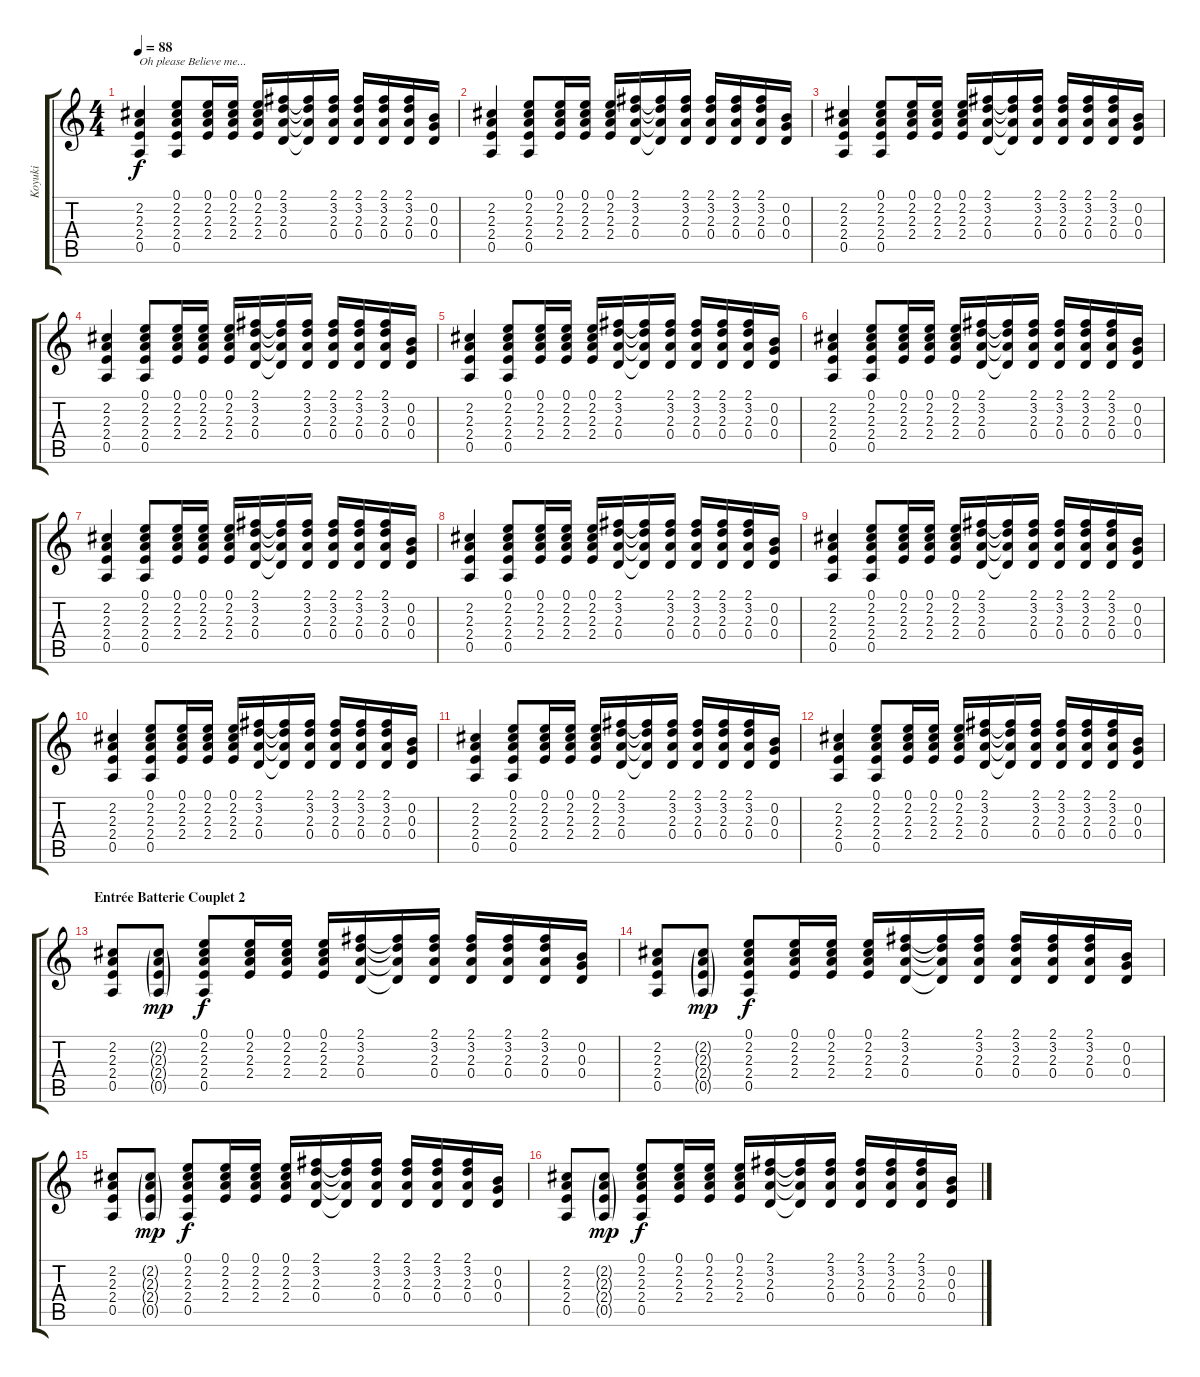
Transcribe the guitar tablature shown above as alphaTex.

\track ("Koyuki" "Koyuki") {instrument acousticguitarnylon}
\staff {score tabs}
\tuning (E4 B3 G3 D3 A2 E2) {hide}
\ts (4 4)
\tempo 88
\clef g2
\ks c
(2.2 2.3 2.4 0.5).4{txt "Oh please Believe me..." dy f} (0.1 2.2 2.3 2.4 0.5).8 (0.1 2.2 2.3 2.4).16 (0.1 2.2 2.3 2.4).16 (0.1 2.2 2.3 2.4).16 (2.1 3.2 2.3 0.4).16 (2.1{t} 3.2{t} 2.3{t} 0.4{t}).16 (2.1 3.2 2.3 0.4).16 (2.1 3.2 2.3 0.4).16 (2.1 3.2 2.3 0.4).16 (2.1 3.2 2.3 0.4).16 (0.2 0.3 0.4).16 |
(2.2 2.3 2.4 0.5).4 (0.1 2.2 2.3 2.4 0.5).8 (0.1 2.2 2.3 2.4).16 (0.1 2.2 2.3 2.4).16 (0.1 2.2 2.3 2.4).16 (2.1 3.2 2.3 0.4).16 (2.1{t} 3.2{t} 2.3{t} 0.4{t}).16 (2.1 3.2 2.3 0.4).16 (2.1 3.2 2.3 0.4).16 (2.1 3.2 2.3 0.4).16 (2.1 3.2 2.3 0.4).16 (0.2 0.3 0.4).16 |
(2.2 2.3 2.4 0.5).4 (0.1 2.2 2.3 2.4 0.5).8 (0.1 2.2 2.3 2.4).16 (0.1 2.2 2.3 2.4).16 (0.1 2.2 2.3 2.4).16 (2.1 3.2 2.3 0.4).16 (2.1{t} 3.2{t} 2.3{t} 0.4{t}).16 (2.1 3.2 2.3 0.4).16 (2.1 3.2 2.3 0.4).16 (2.1 3.2 2.3 0.4).16 (2.1 3.2 2.3 0.4).16 (0.2 0.3 0.4).16 |
(2.2 2.3 2.4 0.5).4 (0.1 2.2 2.3 2.4 0.5).8 (0.1 2.2 2.3 2.4).16 (0.1 2.2 2.3 2.4).16 (0.1 2.2 2.3 2.4).16 (2.1 3.2 2.3 0.4).16 (2.1{t} 3.2{t} 2.3{t} 0.4{t}).16 (2.1 3.2 2.3 0.4).16 (2.1 3.2 2.3 0.4).16 (2.1 3.2 2.3 0.4).16 (2.1 3.2 2.3 0.4).16 (0.2 0.3 0.4).16 |
(2.2 2.3 2.4 0.5).4 (0.1 2.2 2.3 2.4 0.5).8 (0.1 2.2 2.3 2.4).16 (0.1 2.2 2.3 2.4).16 (0.1 2.2 2.3 2.4).16 (2.1 3.2 2.3 0.4).16 (2.1{t} 3.2{t} 2.3{t} 0.4{t}).16 (2.1 3.2 2.3 0.4).16 (2.1 3.2 2.3 0.4).16 (2.1 3.2 2.3 0.4).16 (2.1 3.2 2.3 0.4).16 (0.2 0.3 0.4).16 |
(2.2 2.3 2.4 0.5).4 (0.1 2.2 2.3 2.4 0.5).8 (0.1 2.2 2.3 2.4).16 (0.1 2.2 2.3 2.4).16 (0.1 2.2 2.3 2.4).16 (2.1 3.2 2.3 0.4).16 (2.1{t} 3.2{t} 2.3{t} 0.4{t}).16 (2.1 3.2 2.3 0.4).16 (2.1 3.2 2.3 0.4).16 (2.1 3.2 2.3 0.4).16 (2.1 3.2 2.3 0.4).16 (0.2 0.3 0.4).16 |
(2.2 2.3 2.4 0.5).4 (0.1 2.2 2.3 2.4 0.5).8 (0.1 2.2 2.3 2.4).16 (0.1 2.2 2.3 2.4).16 (0.1 2.2 2.3 2.4).16 (2.1 3.2 2.3 0.4).16 (2.1{t} 3.2{t} 2.3{t} 0.4{t}).16 (2.1 3.2 2.3 0.4).16 (2.1 3.2 2.3 0.4).16 (2.1 3.2 2.3 0.4).16 (2.1 3.2 2.3 0.4).16 (0.2 0.3 0.4).16 |
(2.2 2.3 2.4 0.5).4 (0.1 2.2 2.3 2.4 0.5).8 (0.1 2.2 2.3 2.4).16 (0.1 2.2 2.3 2.4).16 (0.1 2.2 2.3 2.4).16 (2.1 3.2 2.3 0.4).16 (2.1{t} 3.2{t} 2.3{t} 0.4{t}).16 (2.1 3.2 2.3 0.4).16 (2.1 3.2 2.3 0.4).16 (2.1 3.2 2.3 0.4).16 (2.1 3.2 2.3 0.4).16 (0.2 0.3 0.4).16 |
(2.2 2.3 2.4 0.5).4 (0.1 2.2 2.3 2.4 0.5).8 (0.1 2.2 2.3 2.4).16 (0.1 2.2 2.3 2.4).16 (0.1 2.2 2.3 2.4).16 (2.1 3.2 2.3 0.4).16 (2.1{t} 3.2{t} 2.3{t} 0.4{t}).16 (2.1 3.2 2.3 0.4).16 (2.1 3.2 2.3 0.4).16 (2.1 3.2 2.3 0.4).16 (2.1 3.2 2.3 0.4).16 (0.2 0.3 0.4).16 |
(2.2 2.3 2.4 0.5).4 (0.1 2.2 2.3 2.4 0.5).8 (0.1 2.2 2.3 2.4).16 (0.1 2.2 2.3 2.4).16 (0.1 2.2 2.3 2.4).16 (2.1 3.2 2.3 0.4).16 (2.1{t} 3.2{t} 2.3{t} 0.4{t}).16 (2.1 3.2 2.3 0.4).16 (2.1 3.2 2.3 0.4).16 (2.1 3.2 2.3 0.4).16 (2.1 3.2 2.3 0.4).16 (0.2 0.3 0.4).16 |
(2.2 2.3 2.4 0.5).4 (0.1 2.2 2.3 2.4 0.5).8 (0.1 2.2 2.3 2.4).16 (0.1 2.2 2.3 2.4).16 (0.1 2.2 2.3 2.4).16 (2.1 3.2 2.3 0.4).16 (2.1{t} 3.2{t} 2.3{t} 0.4{t}).16 (2.1 3.2 2.3 0.4).16 (2.1 3.2 2.3 0.4).16 (2.1 3.2 2.3 0.4).16 (2.1 3.2 2.3 0.4).16 (0.2 0.3 0.4).16 |
(2.2 2.3 2.4 0.5).4 (0.1 2.2 2.3 2.4 0.5).8 (0.1 2.2 2.3 2.4).16 (0.1 2.2 2.3 2.4).16 (0.1 2.2 2.3 2.4).16 (2.1 3.2 2.3 0.4).16 (2.1{t} 3.2{t} 2.3{t} 0.4{t}).16 (2.1 3.2 2.3 0.4).16 (2.1 3.2 2.3 0.4).16 (2.1 3.2 2.3 0.4).16 (2.1 3.2 2.3 0.4).16 (0.2 0.3 0.4).16 |
\section ("" "Entrée Batterie Couplet 2")
(2.2 2.3 2.4 0.5).8 (2.2{g} 2.3{g} 2.4{g} 0.5{g}).8{dy mp} (0.1 2.2 2.3 2.4 0.5).8{dy f} (0.1 2.2 2.3 2.4).16 (0.1 2.2 2.3 2.4).16 (0.1 2.2 2.3 2.4).16 (2.1 3.2 2.3 0.4).16 (2.1{t} 3.2{t} 2.3{t} 0.4{t}).16 (2.1 3.2 2.3 0.4).16 (2.1 3.2 2.3 0.4).16 (2.1 3.2 2.3 0.4).16 (2.1 3.2 2.3 0.4).16 (0.2 0.3 0.4).16 |
(2.2 2.3 2.4 0.5).8 (2.2{g} 2.3{g} 2.4{g} 0.5{g}).8{dy mp} (0.1 2.2 2.3 2.4 0.5).8{dy f} (0.1 2.2 2.3 2.4).16 (0.1 2.2 2.3 2.4).16 (0.1 2.2 2.3 2.4).16 (2.1 3.2 2.3 0.4).16 (2.1{t} 3.2{t} 2.3{t} 0.4{t}).16 (2.1 3.2 2.3 0.4).16 (2.1 3.2 2.3 0.4).16 (2.1 3.2 2.3 0.4).16 (2.1 3.2 2.3 0.4).16 (0.2 0.3 0.4).16 |
(2.2 2.3 2.4 0.5).8 (2.2{g} 2.3{g} 2.4{g} 0.5{g}).8{dy mp} (0.1 2.2 2.3 2.4 0.5).8{dy f} (0.1 2.2 2.3 2.4).16 (0.1 2.2 2.3 2.4).16 (0.1 2.2 2.3 2.4).16 (2.1 3.2 2.3 0.4).16 (2.1{t} 3.2{t} 2.3{t} 0.4{t}).16 (2.1 3.2 2.3 0.4).16 (2.1 3.2 2.3 0.4).16 (2.1 3.2 2.3 0.4).16 (2.1 3.2 2.3 0.4).16 (0.2 0.3 0.4).16 |
(2.2 2.3 2.4 0.5).8 (2.2{g} 2.3{g} 2.4{g} 0.5{g}).8{dy mp} (0.1 2.2 2.3 2.4 0.5).8{dy f} (0.1 2.2 2.3 2.4).16 (0.1 2.2 2.3 2.4).16 (0.1 2.2 2.3 2.4).16 (2.1 3.2 2.3 0.4).16 (2.1{t} 3.2{t} 2.3{t} 0.4{t}).16 (2.1 3.2 2.3 0.4).16 (2.1 3.2 2.3 0.4).16 (2.1 3.2 2.3 0.4).16 (2.1 3.2 2.3 0.4).16 (0.2 0.3 0.4).16
